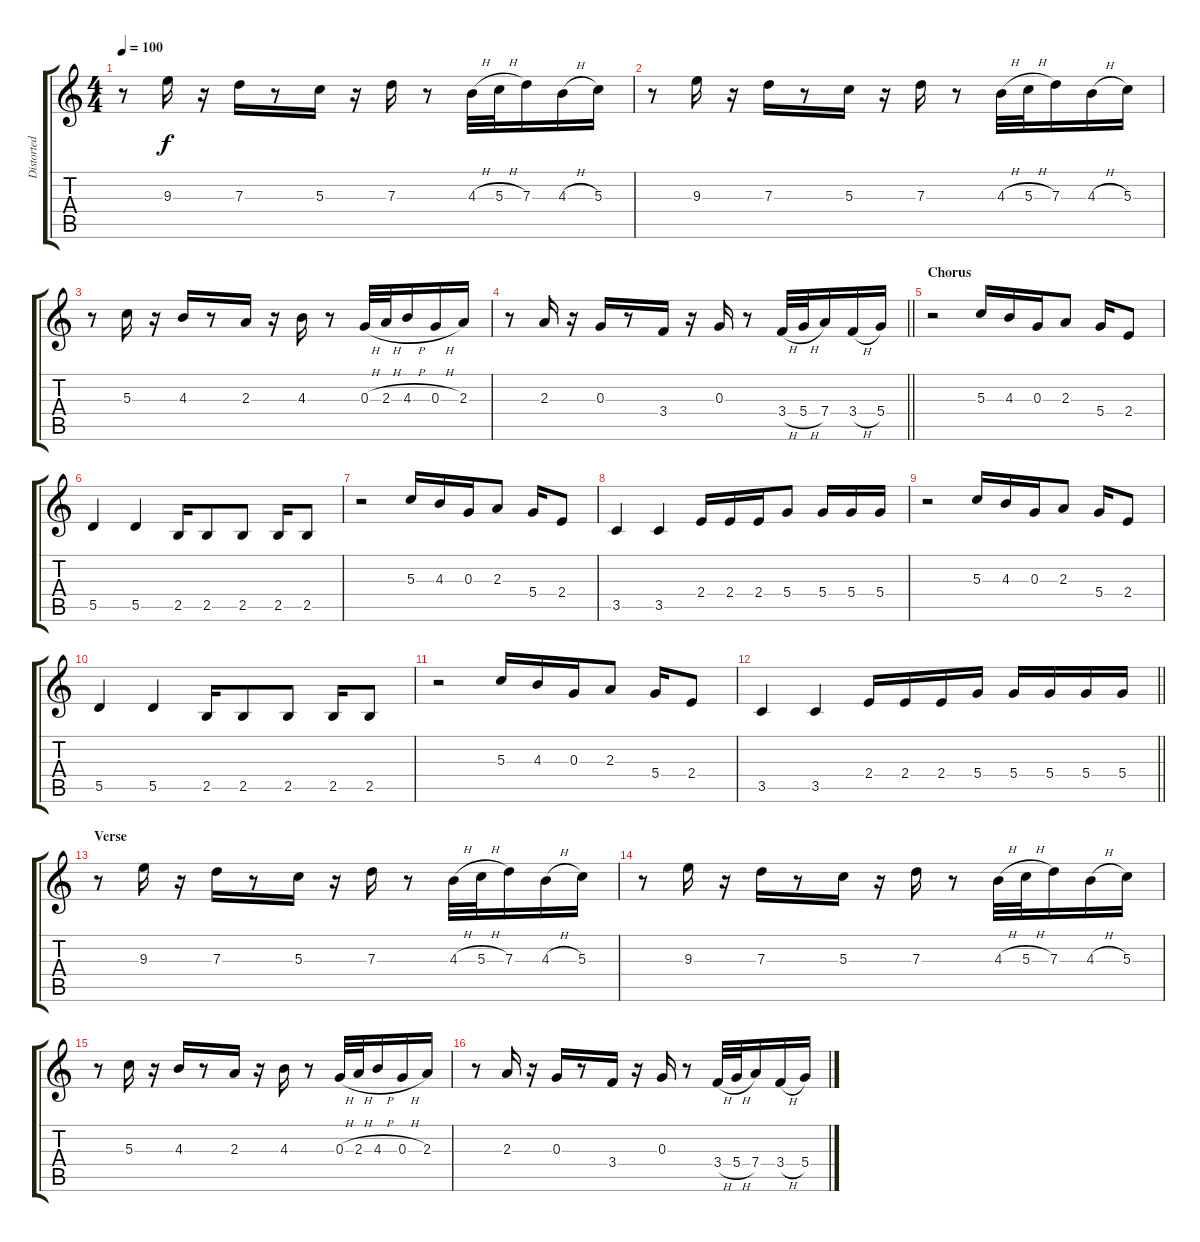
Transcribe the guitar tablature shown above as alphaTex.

\track ("Distorted Lead" "Distorted ") {instrument distortionguitar}
\staff {score tabs}
\tuning (E4 B3 G3 D3 A2 E2) {hide}
\ts (4 4)
\tempo 100
\clef g2
\ks c
r.8{dy f} 9.3.16 r.16 7.3.16 r.8 5.3.16 r.16 7.3.16 r.8 4.3{h}.32 5.3{h}.32 7.3.16 4.3{h}.16 5.3.16 |
r.8 9.3.16 r.16 7.3.16 r.8 5.3.16 r.16 7.3.16 r.8 4.3{h}.32 5.3{h}.32 7.3.16 4.3{h}.16 5.3.16 |
r.8 5.3.16 r.16 4.3.16 r.8 2.3.16 r.16 4.3.16 r.8 0.3{h}.32 2.3{h}.32 4.3{h}.16 0.3{h}.16 2.3.16 |
\barLineRight lightlight
r.8 2.3.16 r.16 0.3.16 r.8 3.4.16 r.16 0.3.16 r.8 3.4{h}.32 5.4{h}.32 7.4.16 3.4{h}.16 5.4.16 |
\section ("" "Chorus")
r.2 5.3.16 4.3.16 0.3.16 2.3.8 5.4.16 2.4.8 |
5.5.4 5.5.4 2.5.16 2.5.8 2.5.8 2.5.16 2.5.8 |
r.2 5.3.16 4.3.16 0.3.16 2.3.8 5.4.16 2.4.8 |
3.5.4 3.5.4 2.4.16 2.4.16 2.4.16 5.4.8 5.4.16 5.4.16 5.4.16 |
r.2 5.3.16 4.3.16 0.3.16 2.3.8 5.4.16 2.4.8 |
5.5.4 5.5.4 2.5.16 2.5.8 2.5.8 2.5.16 2.5.8 |
r.2 5.3.16 4.3.16 0.3.16 2.3.8 5.4.16 2.4.8 |
\barLineRight lightlight
3.5.4 3.5.4 2.4.16 2.4.16 2.4.16 5.4.16 5.4.16 5.4.16 5.4.16 5.4.16 |
\section ("" "Verse ")
r.8 9.3.16 r.16 7.3.16 r.8 5.3.16 r.16 7.3.16 r.8 4.3{h}.32 5.3{h}.32 7.3.16 4.3{h}.16 5.3.16 |
r.8 9.3.16 r.16 7.3.16 r.8 5.3.16 r.16 7.3.16 r.8 4.3{h}.32 5.3{h}.32 7.3.16 4.3{h}.16 5.3.16 |
r.8 5.3.16 r.16 4.3.16 r.8 2.3.16 r.16 4.3.16 r.8 0.3{h}.32 2.3{h}.32 4.3{h}.16 0.3{h}.16 2.3.16 |
r.8 2.3.16 r.16 0.3.16 r.8 3.4.16 r.16 0.3.16 r.8 3.4{h}.32 5.4{h}.32 7.4.16 3.4{h}.16 5.4.16
